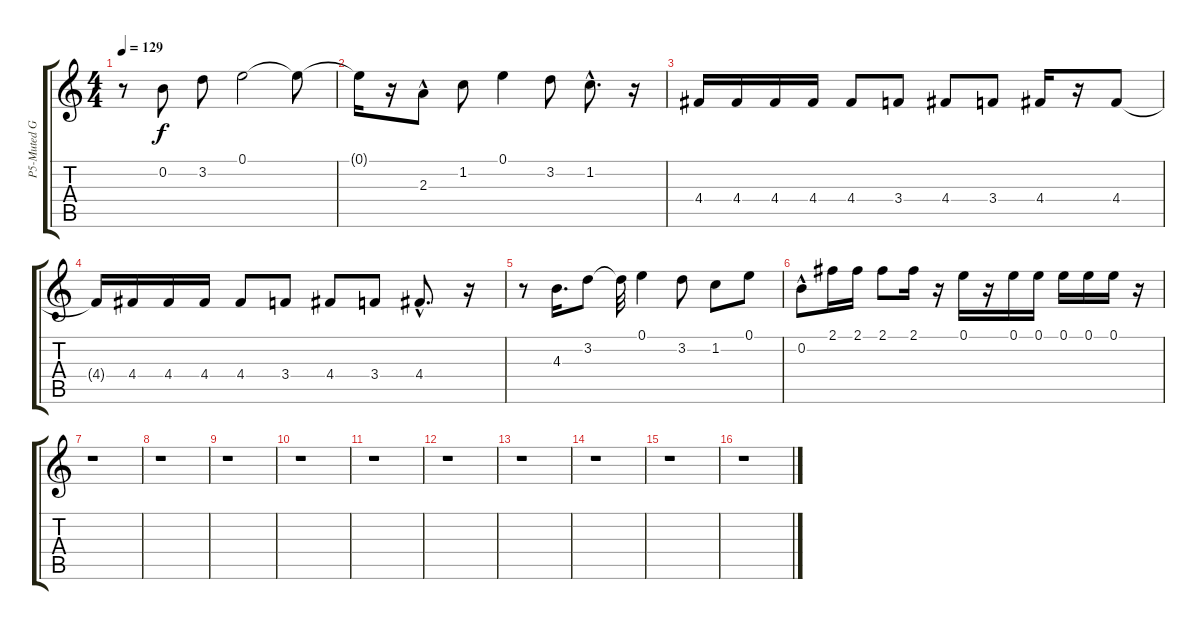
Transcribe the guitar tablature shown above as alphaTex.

\track ("P5-Muted Guitar" "P5-Muted G") {instrument electricguitarmuted}
\staff {score tabs}
\tuning (E4 B3 G3 D3 A2 E2) {hide}
\ts (4 4)
\tempo 129
\clef g2
\ks c
r.8{dy f} 0.2.8 3.2.8 0.1.2 0.1{t}.8 |
0.1{t}.16 r.16 2.3{hac}.8 1.2.8 0.1.4 3.2.8 1.2{hac}.8{d} r.16 |
4.4.16 4.4.16 4.4.16 4.4.16 4.4.8 3.4.8 4.4.8 3.4.8 4.4.16 r.16 4.4.8 |
4.4{t}.16 4.4.16 4.4.16 4.4.16 4.4.8 3.4.8 4.4.8 3.4.8 4.4{hac}.8{d} r.16 |
r.8 4.3.16{d} 3.2.8 3.2{t}.32 0.1.4 3.2.8 1.2.8 0.1.8 |
0.2{hac}.8 2.1.16 2.1.16 2.1.8 2.1.16 r.16 0.1.16 r.16 0.1.16 0.1.16 0.1.16 0.1.16 0.1.16 r.16 |
r.1 |
r.1 |
r.1 |
r.1 |
r.1 |
r.1 |
r.1 |
r.1 |
r.1 |
r.1
